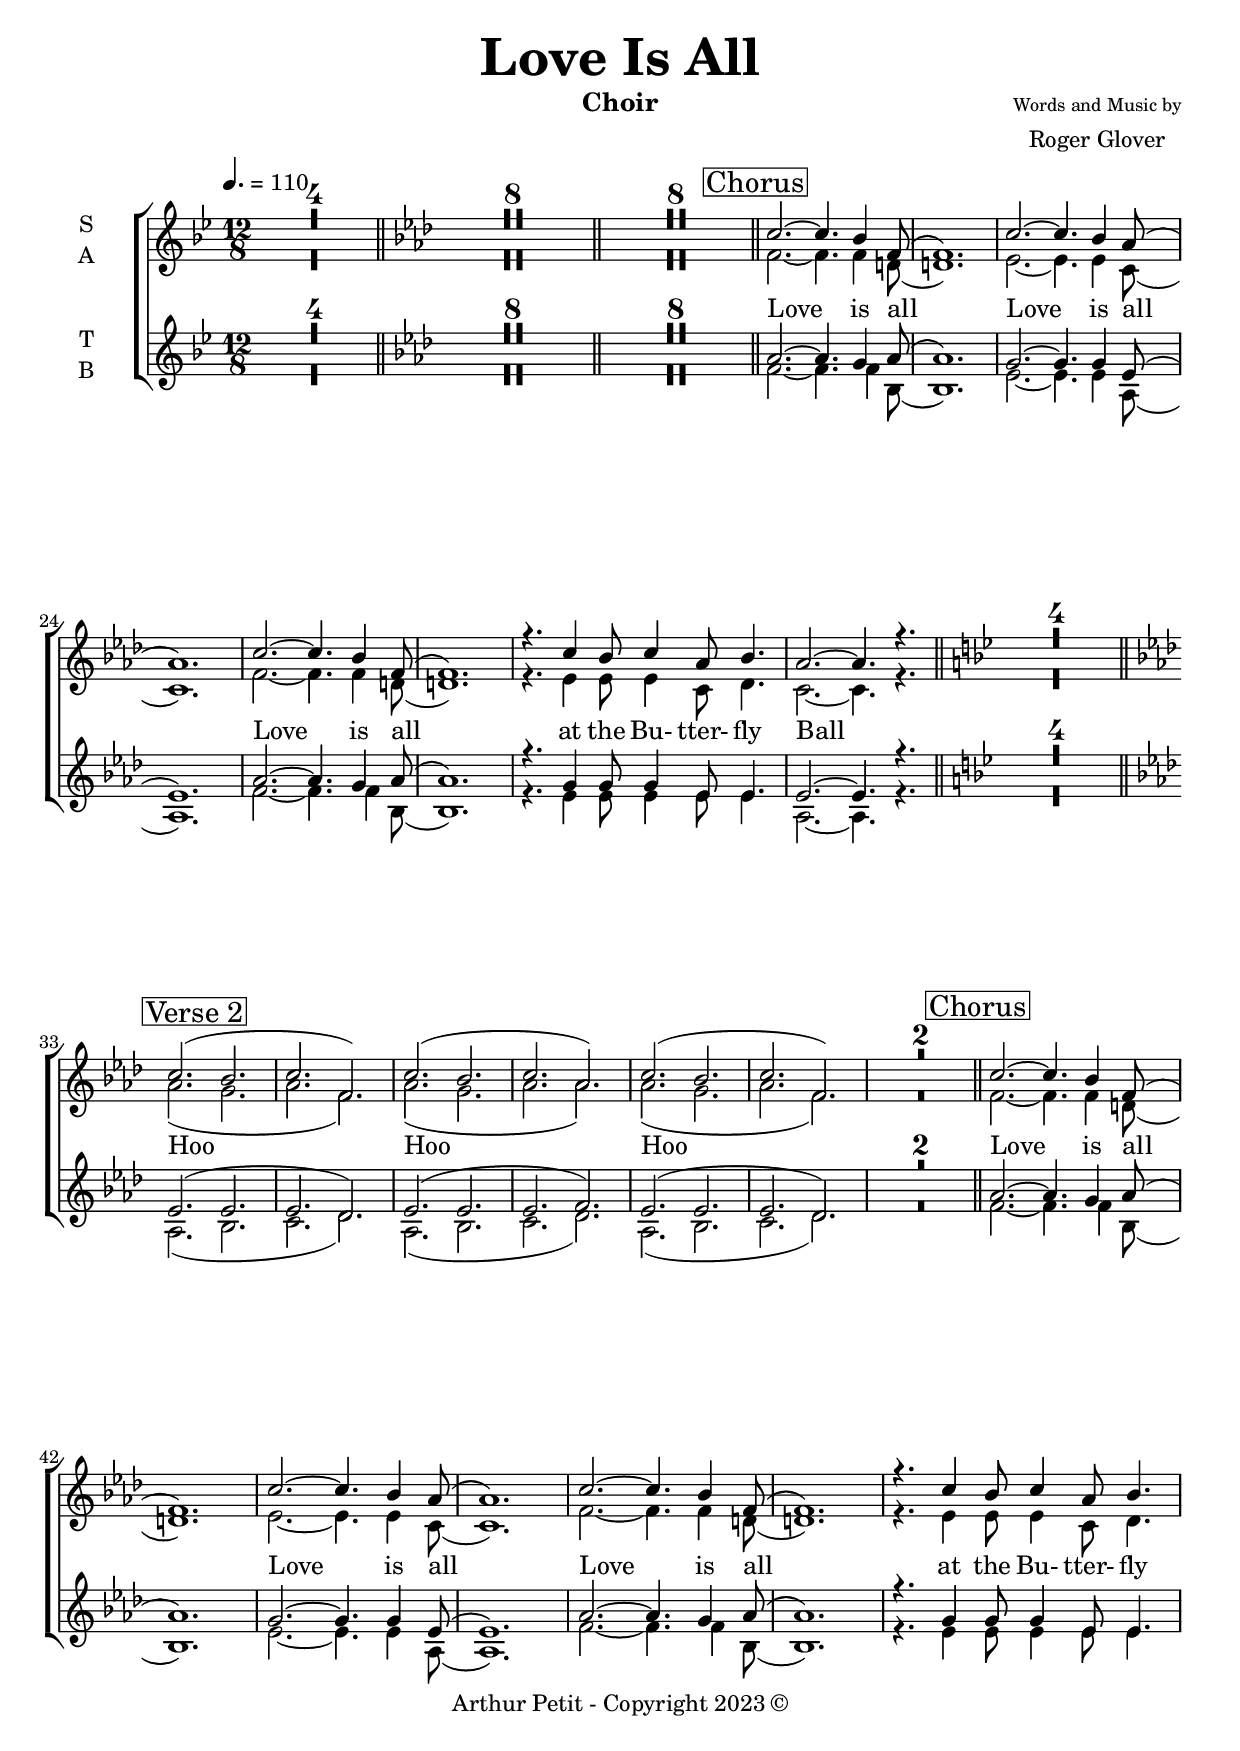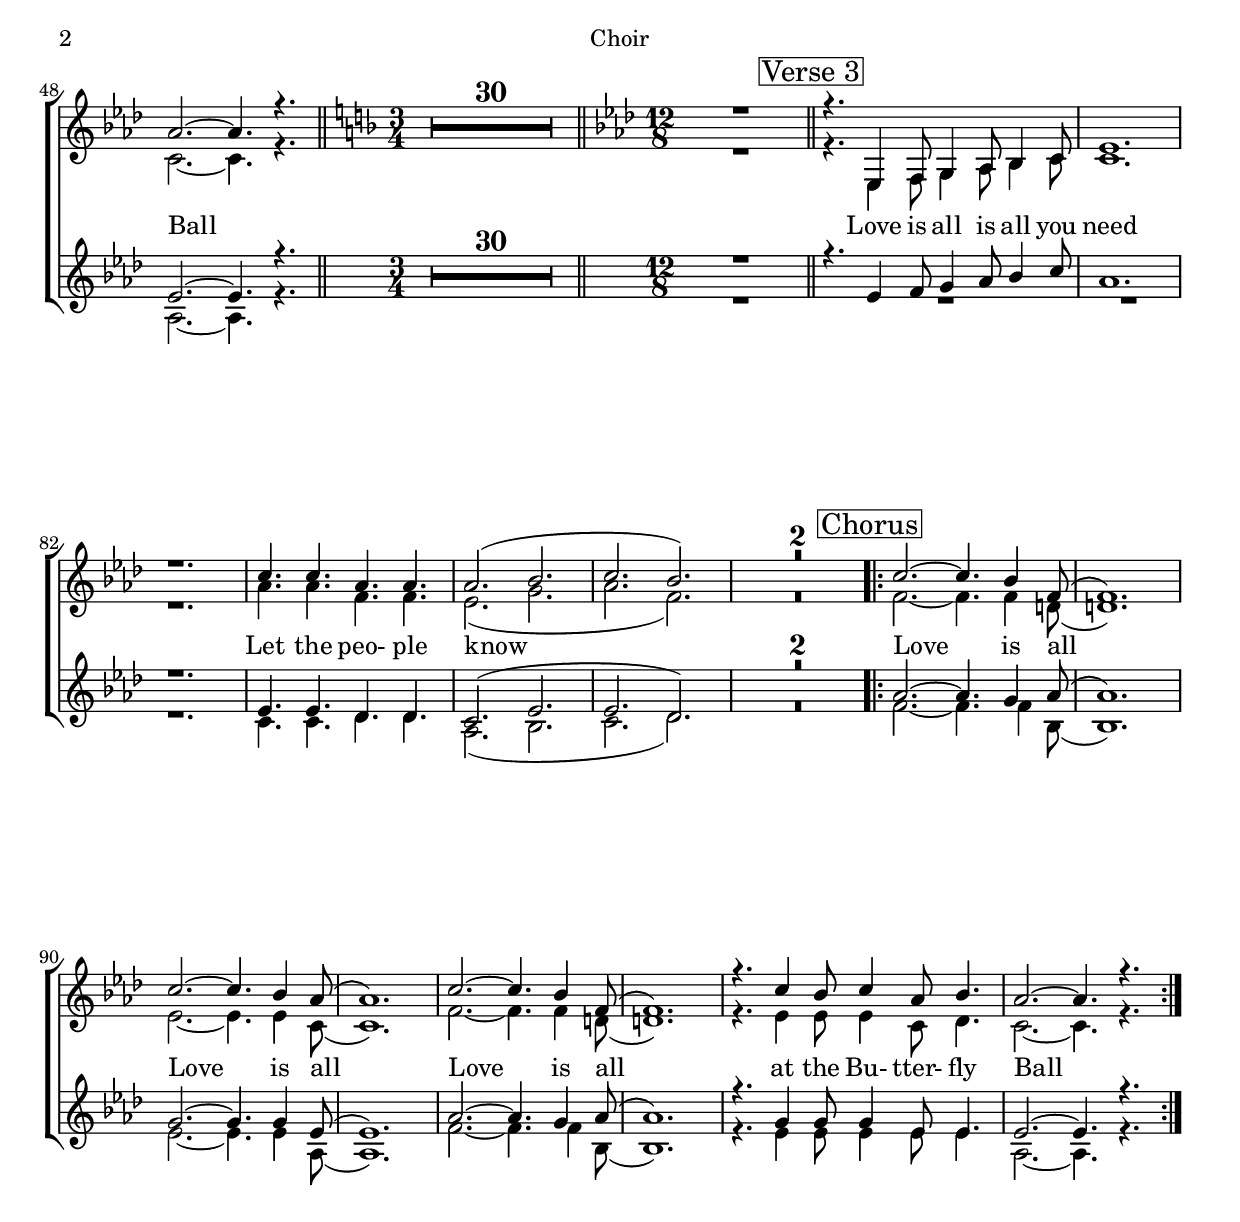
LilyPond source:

\version "2.20.0"

% ***** Accords *****
accords_intro = \chordmode {
  s2 s4 e4:7 | a2.:m g4: | c2: | d4:m c4: g:/b d:7/a | e2:m e: | 
  f2: d:/fis | g1: | e4: a2:m g4: | c2: | d4:m c4:/e f: d:/fis |
  g2: e2: | a2:m e2: |
}

accords_hoo = \chordmode {
  | a2.:m e4: |
  \repeat "volta" 2 {
    a2.:m g4: | c2: |
  }
  \alternative {{d4:m c4:/e f: d:7/fis | g2.: e4: }
                {d4:m c4: g:/b d:/a | e4:m e:sus2 e2:}}
   f2: d:/fis | g1: | g2: e:/gis | a2:m g2:sus4 | d2: d2:m |
}

accords_do_me = \chordmode {
  | s2. e4: |
  \repeat "volta" 2 {
    a2.:m g4: | c2: |
  }
  \alternative {{d4:m c4:/e f: d:7/fis | g2.: e4: }
                {d4:m c4:/e f: d:7/fis | g1:7}}
}

accords_verse = \chordmode {
  | s2. e4: |
  \repeat "volta" 2 {
    a2.:m d4: | g2.: g4: |
    d2.:/fis d4:/fis | f2. e4: |
  }
}

accords = \chordmode { 
  % Intro Piano
  %\accords_intro
  % Introduction Hooo
  % \accords_hoo
  % Introduction Do me Do me
  % \accords_do_me
  % Verse
  % \accords_verse

}

% ***** Voix *****

global = {
  \time 12/8
  %\key c \major
  \tempo 4. =110
  \compressFullBarRests % compress rest bars
}

choir_interlude = \relative c'' {
  \key d \major
  R1. * 4 \bar "||"
  \key c \major
}

% ***** Soprano *****
soprano_chorus = \relative c'' {
  \mark \markup \center-column { \box Chorus }
  e2.~ e4. d4 a8( | a1.) | e'2.~ e4. d4 c8( | c1.) |
  e2.~ e4. d4 a8( | a1.) | r4. e'4 d8 e4 c8 d4. | c2.~ c4. r 
}

soprano_verse_i = \relative c'' {
  \mark \markup \center-column { \box "Verse 2" }
  e2.( d | e a,) | e'2.( d | e c) |
  e2.( d | e a,) | R1. * 2 \bar "||"
  % ^\segno
}

soprano_verse_ii = \relative c'' {
  \mark \markup \center-column { \box "Verse 3" }
  r4. g,4 a8 b4 c8 d4 e8 | g1. |
  r1. | e'4. e4. c4. c4. |
  c2.( d | e d) | R1. * 2 % r4. d,4 d8 g4 g8~ g4 b8~ | b2. r2. | 
  % ^\segno
}

soprano_waltz = \relative c'' {
  \time 3/4 
  \key a \major
  R2. * 30 \bar "||"
  \key c \major
  \time 12/8 R1. \bar "||"
}

soprano = \relative c'' {
  \global
  % Intro
  \choir_interlude 
  % Verse 1 et 2
  R1. * 8  \bar "||" R1. * 8 \bar "||" 
  % Chorus
  \soprano_chorus \bar "||"
  % Post chorus
  \choir_interlude 
  % Verse 3
  \soprano_verse_i
  % Chorus
  \soprano_chorus \bar "||"
  \soprano_waltz
  % Verse 4
  \soprano_verse_ii
  % Chorus
  \repeat "volta" 2 {
  \soprano_chorus
  }  
}

% ***** Alto *****

alto_chorus = \relative c'' {
  a2.~ a4. a4 fis8( | fis1.) | g2.~ g4. g4 e8( | e1.) |
  a2.~ a4. a4 fis8( | fis1.) | r4. g4 g8 g4 e8 f4. | e2.~ e4. r 
}

alto_verse_i = \relative c'' {
  c2.( b | c a) | c2.( b | c c) |
  c2.( b | c a) | R1. * 2 \bar "||"
  % ^\segno
}

alto_verse_ii = \relative c'' {
  r4. g,4 a8 b4 c8 d4 e8 | e1. |
  r1. | c'4. c4. a4. a4. |
  g2.( b | c a) | R1. * 2 % r4. d,4 d8 g4 g8~ g4 b8~ | b2. r2. | 
  % ^\segno
}

alto_waltz = \relative c'' {
  \time 3/4 R2. * 30 \bar "||"
  \time 12/8 R1. \bar "||"
}

alto = \relative c'' {
  \global
  % Intro
  \choir_interlude 
  % Verse 1 et 2
  R1. * 8  \bar "||" R1. * 8 \bar "||" 
  % Chorus
  \alto_chorus \bar "||"
  % Post chorus
  \choir_interlude 
  % Verse 3
  \alto_verse_i
  % Chorus
  \alto_chorus \bar "||"
  \alto_waltz
  % Verse 4
  \alto_verse_ii
  % Chorus
  \repeat "volta" 2 {
  \alto_chorus
  }  
}

% ***** Tenor *****

tenor_chorus = \relative c'' {
  c2.~ c4. b4 c8( | c1.) | b2.~ b4. b4 g8( | g1.) |
  c2.~ c4. b4 c8( | c1.) | r4. b4 b8 b4 g8 g4. | g2.~ g4. r 
}

tenor_verse_i = \relative c'' {
  g2.( g | g f) | g2.( g | g a) |
  g2.( g | g f) | R1. * 2 \bar "||"
  % ^\segno
}

tenor_verse_ii = \relative c'' {
  r4. g4 a8 b4 c8 d4 e8 | c1. |
  r1. | g4. g4. f4. f4. |
  e2.( g | g f) | R1. * 2 % r4. d,4 d8 g4 g8~ g4 b8~ | b2. r2. | 
  % ^\segno
}

tenor_waltz = \relative c'' {
  \time 3/4 R2. * 30 \bar "||"
  \time 12/8 R1. \bar "||"
}

tenor = \relative c'' {
  \global
  % Intro
  \choir_interlude 
  % Verse 1 et 2
  R1. * 8  \bar "||" R1. * 8 \bar "||" 
  % Chorus
  \tenor_chorus \bar "||"
  % Post chorus
  \choir_interlude 
  % Verse 3
  \tenor_verse_i
  % Chorus
  \tenor_chorus \bar "||"
  \tenor_waltz
  % Verse 4
  \tenor_verse_ii
  % Chorus
  \repeat "volta" 2 {
  \tenor_chorus
  }  
}

% ***** Bass *****

bass_chorus = \relative c'' {
  a2.~ a4. a4 d,8( | d1.) | g2.~ g4. g4 c,8( | c1.) |
  a'2.~ a4. a4 d,8( | d1.) | r4. g4 g8 g4 g8 g4. | c,2.~ c4. r 
}

bass_verse_i = \relative c'' {
  c,2.( d | e f) | c2.( d | e f) |
  c2.( d | e f) | R1. * 2 \bar "||"
  % ^\segno
}

bass_verse_ii = \relative c'' {
  R1. * 2 % r4. g4 a8 b4 c8 d4 e8 | g1. |
  r1. | e,4. e4. f4. f4. |
  c2.( d | e f) | R1. * 2 % r4. d,4 d8 g4 g8~ g4 b8~ | b2. r2. | 
  % ^\segno
}

bass_waltz = \relative c'' {
  \time 3/4 R2. * 30 \bar "||"
  \time 12/8 R1. \bar "||"
}

bass = \relative c'' {
  \global
  % Intro
  \choir_interlude 
  % Verse 1 et 2
  R1. * 8  \bar "||" R1. * 8 \bar "||" 
  % Chorus
  \bass_chorus \bar "||"
  % Post chorus
  \choir_interlude
  % Verse 3
  \bass_verse_i
  % Chorus
  \bass_chorus \bar "||"
  \bass_waltz
  % Verse 4
  \bass_verse_ii
  % Chorus
  \repeat "volta" 2 {
  \bass_chorus
  }  
}

verseOne = \lyricmode {
  %\set stanza = "1."
  Love___ is all____
  Love___ is all____
  Love___ is all____
  at the Bu- tter- fly Ball____
  
  Hoo____ Hoo____
  Hoo____ 
  
  Love___ is all____
  Love___ is all____
  Love___ is all____
  at the Bu- tter- fly Ball____
  
  Love is all is all you need
  Let the peo- ple know____
  %Let your fee- lings show
  
  Love___ is all____
  Love___ is all____
  Love___ is all____
  at the Bu- tter- fly Ball____
}

% verseTwo = \lyricmode {
%   \set stanza = "2."
%   ho
%   
% }
% 
% verseThree = \lyricmode {
%   \set stanza = "3."
%   ho
%   
% }



\book{
  \bookOutputSuffix "Choir"
  \header {
      title = \markup { \fontsize #3 \bold "Love Is All"}
      composer = \markup {
        \column{
          \line{\center-align \fontsize #-2 {"Words and Music by"} }
          \line{\center-align \fontsize #0 "Roger Glover"}
        }
      }
      subtitle = ""
      instrument = "Choir"
      % opus = "Op. 9"
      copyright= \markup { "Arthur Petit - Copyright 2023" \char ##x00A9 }
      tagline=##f
    }
  \score {
  \new ChoirStaff <<
    \chords {
        \accords                
      }
    \new Staff \with {
      midiInstrument = "choir aahs"
      instrumentName = \markup \center-column { S A }
    } <<
      \new Voice = "soprano" { \voiceOne \transpose c aes, {\soprano} }
      \new Voice = "alto" { \voiceTwo \transpose c aes, {\alto} }
    >>
    \new Lyrics \with {
      \override VerticalAxisGroup #'staff-affinity = #CENTER
    } \lyricsto "soprano" \verseOne
%    \ new Lyrics \with {
%       \override VerticalAxisGroup #'staff-affinity = #CENTER
%     } \lyricsto "soprano" \verseTwo
%     \new Lyrics \with {
%       \override VerticalAxisGroup #'staff-affinity = #CENTER
%     } \lyricsto "soprano" \verseThree
    \new Staff \with {
      midiInstrument = "choir aahs"
      instrumentName = \markup \center-column { T B }
    } <<
      %\clef bass
      \new Voice = "tenor" { \voiceOne \transpose c aes, {\tenor} }
      \new Voice = "bass" { \voiceTwo \transpose c aes, {\bass} }
    >>
  >>
  \layout { }
  \midi { }
  }
}